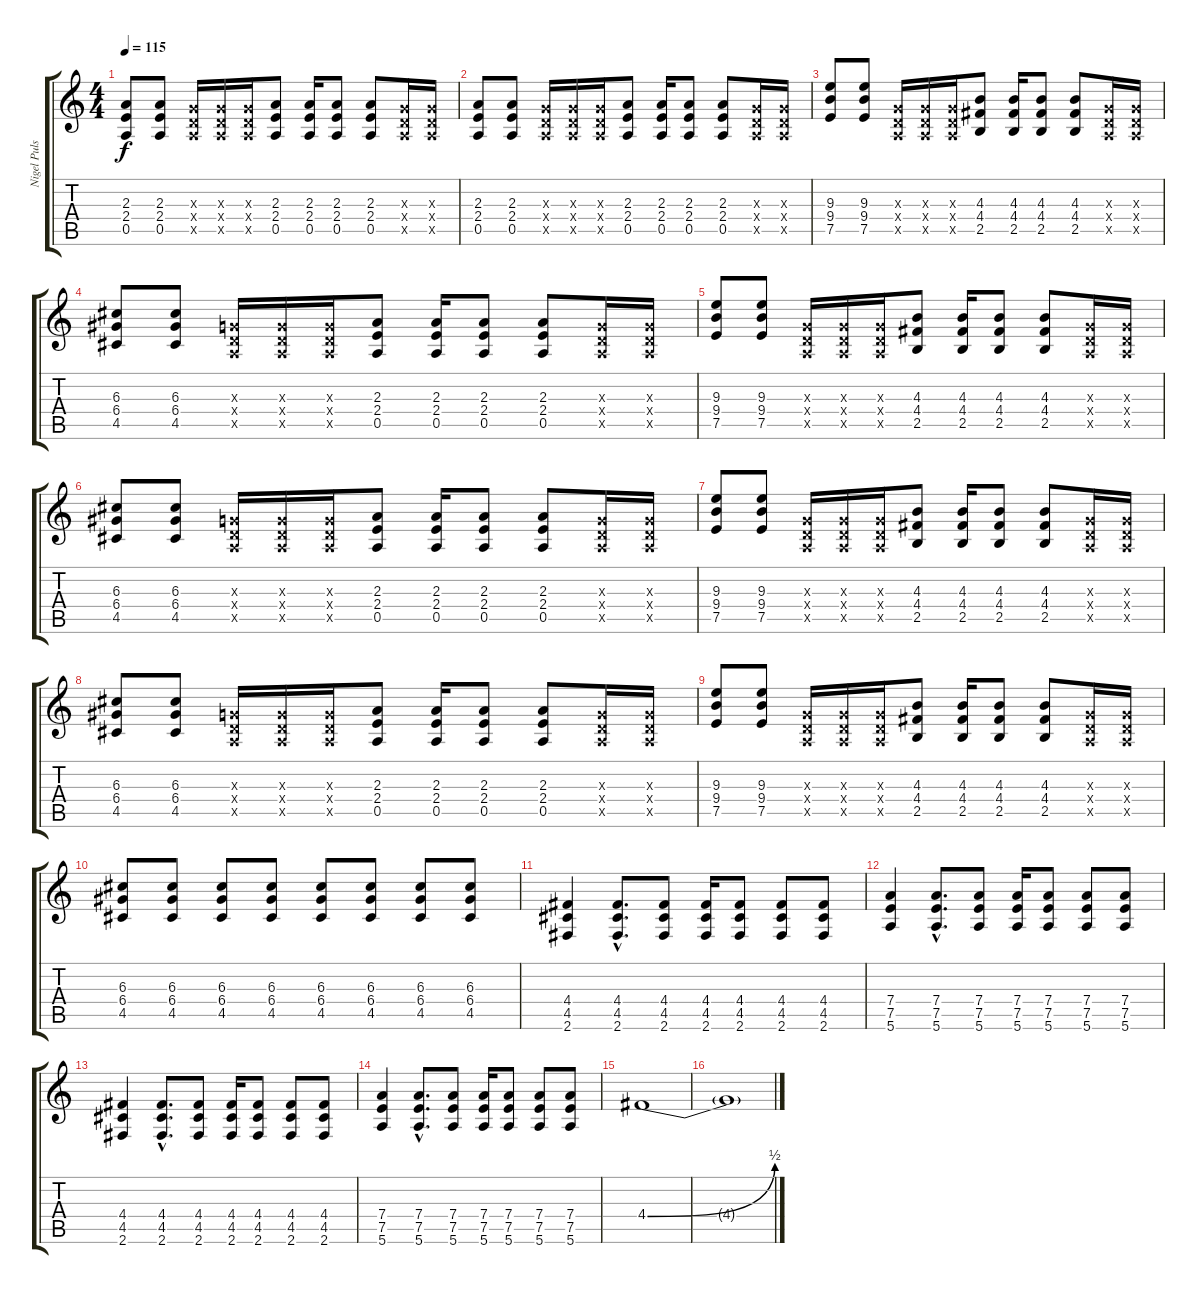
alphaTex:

\track ("Nigel Pulsford" "Nigel Puls") {instrument distortionguitar}
\staff {score tabs}
\tuning (E4 B3 G3 D3 A2 E2) {hide}
\ts (4 4)
\tempo 115
\clef g2
\ks c
(2.3 2.4 0.5).8{dy f} (2.3 2.4 0.5).8 (0.3{x} 0.4{x} 0.5{x}).16 (0.3{x} 0.4{x} 0.5{x}).16 (0.3{x} 0.4{x} 0.5{x}).16 (2.3 2.4 0.5).8 (2.3 2.4 0.5).16 (2.3 2.4 0.5).8 (2.3 2.4 0.5).8 (0.3{x} 0.4{x} 0.5{x}).16 (0.3{x} 0.4{x} 0.5{x}).16 |
(2.3 2.4 0.5).8 (2.3 2.4 0.5).8 (0.3{x} 0.4{x} 0.5{x}).16 (0.3{x} 0.4{x} 0.5{x}).16 (0.3{x} 0.4{x} 0.5{x}).16 (2.3 2.4 0.5).8 (2.3 2.4 0.5).16 (2.3 2.4 0.5).8 (2.3 2.4 0.5).8 (0.3{x} 0.4{x} 0.5{x}).16 (0.3{x} 0.4{x} 0.5{x}).16 |
(9.3 9.4 7.5).8 (9.3 9.4 7.5).8 (0.3{x} 0.4{x} 0.5{x}).16 (0.3{x} 0.4{x} 0.5{x}).16 (0.3{x} 0.4{x} 0.5{x}).16 (4.3 4.4 2.5).8 (4.3 4.4 2.5).16 (4.3 4.4 2.5).8 (4.3 4.4 2.5).8 (0.3{x} 0.4{x} 0.5{x}).16 (0.3{x} 0.4{x} 0.5{x}).16 |
(6.3 6.4 4.5).8 (6.3 6.4 4.5).8 (0.3{x} 0.4{x} 0.5{x}).16 (0.3{x} 0.4{x} 0.5{x}).16 (0.3{x} 0.4{x} 0.5{x}).16 (2.3 2.4 0.5).8 (2.3 2.4 0.5).16 (2.3 2.4 0.5).8 (2.3 2.4 0.5).8 (0.3{x} 0.4{x} 0.5{x}).16 (0.3{x} 0.4{x} 0.5{x}).16 |
(9.3 9.4 7.5).8 (9.3 9.4 7.5).8 (0.3{x} 0.4{x} 0.5{x}).16 (0.3{x} 0.4{x} 0.5{x}).16 (0.3{x} 0.4{x} 0.5{x}).16 (4.3 4.4 2.5).8 (4.3 4.4 2.5).16 (4.3 4.4 2.5).8 (4.3 4.4 2.5).8 (0.3{x} 0.4{x} 0.5{x}).16 (0.3{x} 0.4{x} 0.5{x}).16 |
(6.3 6.4 4.5).8 (6.3 6.4 4.5).8 (0.3{x} 0.4{x} 0.5{x}).16 (0.3{x} 0.4{x} 0.5{x}).16 (0.3{x} 0.4{x} 0.5{x}).16 (2.3 2.4 0.5).8 (2.3 2.4 0.5).16 (2.3 2.4 0.5).8 (2.3 2.4 0.5).8 (0.3{x} 0.4{x} 0.5{x}).16 (0.3{x} 0.4{x} 0.5{x}).16 |
(9.3 9.4 7.5).8 (9.3 9.4 7.5).8 (0.3{x} 0.4{x} 0.5{x}).16 (0.3{x} 0.4{x} 0.5{x}).16 (0.3{x} 0.4{x} 0.5{x}).16 (4.3 4.4 2.5).8 (4.3 4.4 2.5).16 (4.3 4.4 2.5).8 (4.3 4.4 2.5).8 (0.3{x} 0.4{x} 0.5{x}).16 (0.3{x} 0.4{x} 0.5{x}).16 |
(6.3 6.4 4.5).8 (6.3 6.4 4.5).8 (0.3{x} 0.4{x} 0.5{x}).16 (0.3{x} 0.4{x} 0.5{x}).16 (0.3{x} 0.4{x} 0.5{x}).16 (2.3 2.4 0.5).8 (2.3 2.4 0.5).16 (2.3 2.4 0.5).8 (2.3 2.4 0.5).8 (0.3{x} 0.4{x} 0.5{x}).16 (0.3{x} 0.4{x} 0.5{x}).16 |
(9.3 9.4 7.5).8 (9.3 9.4 7.5).8 (0.3{x} 0.4{x} 0.5{x}).16 (0.3{x} 0.4{x} 0.5{x}).16 (0.3{x} 0.4{x} 0.5{x}).16 (4.3 4.4 2.5).8 (4.3 4.4 2.5).16 (4.3 4.4 2.5).8 (4.3 4.4 2.5).8 (0.3{x} 0.4{x} 0.5{x}).16 (0.3{x} 0.4{x} 0.5{x}).16 |
(6.3 6.4 4.5).8 (6.3 6.4 4.5).8 (6.3 6.4 4.5).8 (6.3 6.4 4.5).8 (6.3 6.4 4.5).8 (6.3 6.4 4.5).8 (6.3 6.4 4.5).8 (6.3 6.4 4.5).8 |
(4.4 4.5 2.6).4 (4.4{hac} 4.5{hac} 2.6{hac}).8{d} (4.4 4.5 2.6).8 (4.4 4.5 2.6).16 (4.4 4.5 2.6).8 (4.4 4.5 2.6).8 (4.4 4.5 2.6).8 |
(7.4 7.5 5.6).4 (7.4{hac} 7.5{hac} 5.6{hac}).8{d} (7.4 7.5 5.6).8 (7.4 7.5 5.6).16 (7.4 7.5 5.6).8 (7.4 7.5 5.6).8 (7.4 7.5 5.6).8 |
(4.4 4.5 2.6).4 (4.4{hac} 4.5{hac} 2.6{hac}).8{d} (4.4 4.5 2.6).8 (4.4 4.5 2.6).16 (4.4 4.5 2.6).8 (4.4 4.5 2.6).8 (4.4 4.5 2.6).8 |
(7.4 7.5 5.6).4 (7.4{hac} 7.5{hac} 5.6{hac}).8{d} (7.4 7.5 5.6).8 (7.4 7.5 5.6).16 (7.4 7.5 5.6).8 (7.4 7.5 5.6).8 (7.4 7.5 5.6).8 |
4.4{be (bend 0 0 60 2)}.1 |
4.4{t}.1
